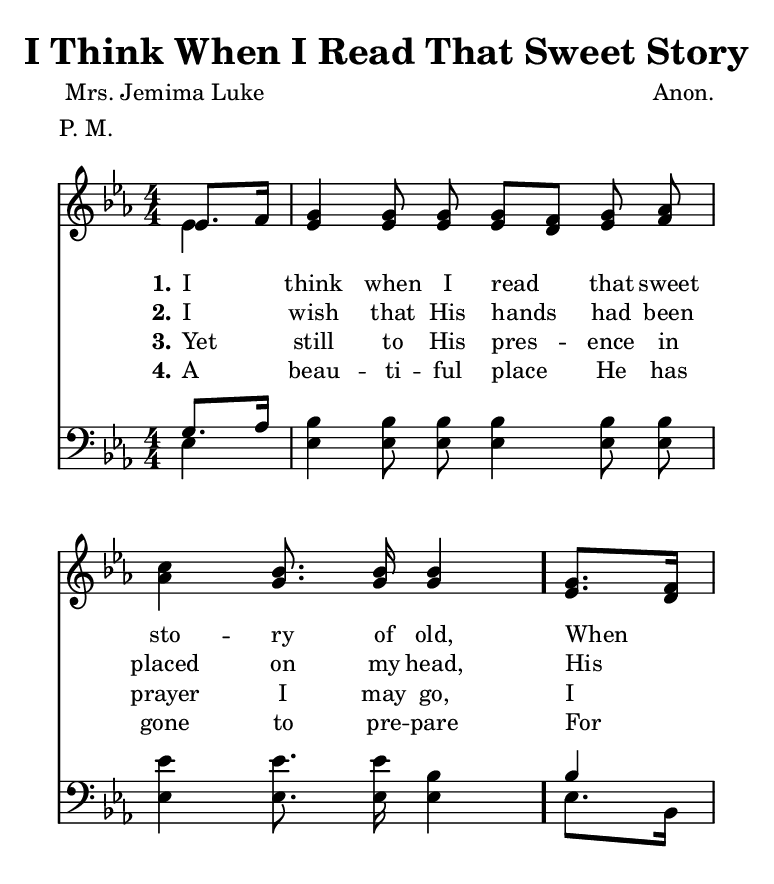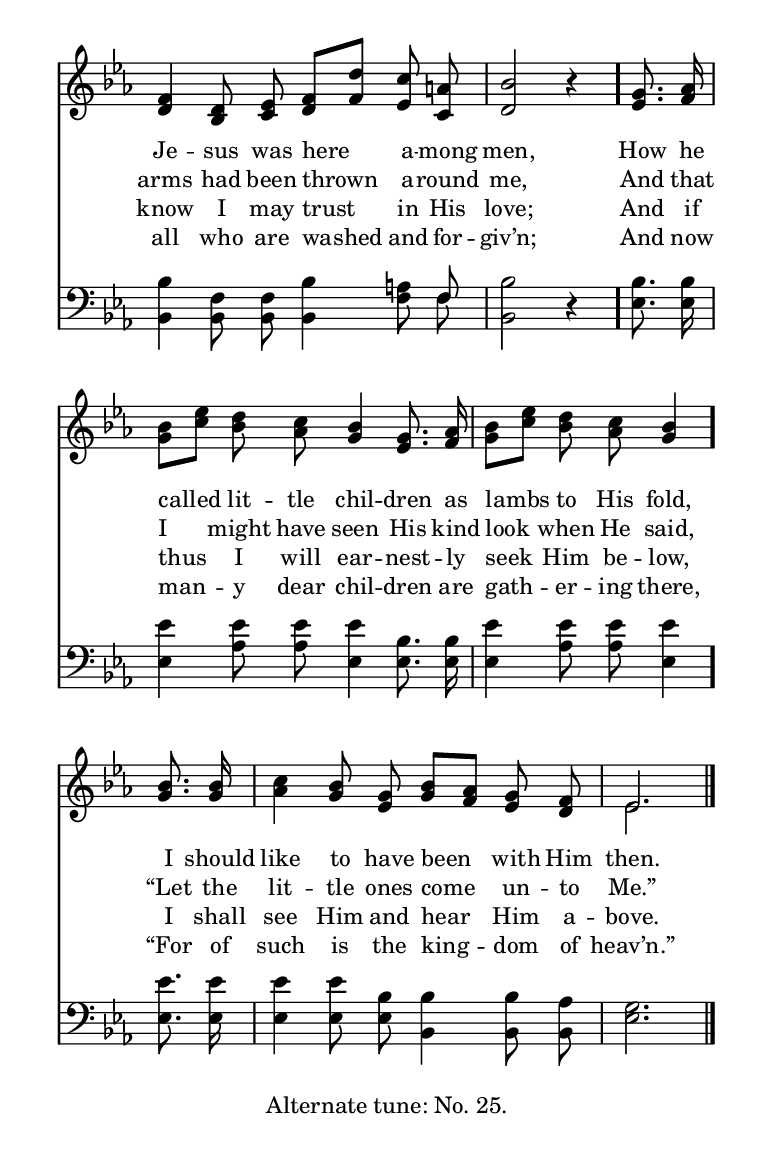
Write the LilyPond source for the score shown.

\include "common/global.ily"
\paper {
  \include "common/paper.ily"
  ragged-bottom = ##t
}

\header{
  hymnnumber = "309"
  title = "I Think When I Read That Sweet Story"
  tunename = "Sweet Story"
  meter = "P. M."
  poet = " Mrs. Jemima Luke"
  composer = "Anon."
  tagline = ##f
}

global = {
  \include "common/overrides.ily"
  \override Staff.TimeSignature.style = #'numbered
  \time 4/4
  \override Score.MetronomeMark.transparent = ##t % hide all fermata changes too
  \tempo 4=80
  \key ees \major
  \partial 4
  \autoBeamOff
}

notesSoprano = {
\global
\relative c' {

  ees8.[ f16] | g4 g8 g g[ f] g aes | c4 bes8. bes16 bes4
  g8.[ f16] | f4 d8 ees f[ d'] c a | bes2 r4
  g8. aes16 | bes8[ ees] d c bes4 g8. aes16 | bes8[ ees] d c bes4
  bes8. bes16 | c4 bes8 g bes[ aes] g f | ees2.

  \bar "|."

}
}

notesAlto = {
\global
\relative e' {

  ees4 | ees ees8 ees ees[ d] ees f | aes4 g8. g16 g4
  ees8.[ d16] | d4 bes8 c d8[ f] ees c | d2 r4
  ees8. f16 | g8[ c] bes aes g4 ees8. f16 | g8[ c] bes aes g4
  g8. g16 | aes4 g8 ees g[ f] ees d | ees2.

}
}

notesTenor = {
\global
\relative a {

  g8.[ aes16] | bes4 bes8 bes bes4 bes8 bes | ees4 ees8. ees16 bes4
  bes4 | bes f8 f bes4 a8 f | bes2 r4
  bes8. bes16 | ees4 ees8 ees ees4 bes8. bes16 | ees4 ees8 ees ees4
  ees8. ees16 | ees4 ees8 bes bes4 bes8 aes | g2.

}
}

notesBass = {
\global
\relative f {

  ees4 | ees ees8 ees ees4 ees8 ees | ees4 ees8. ees16 ees4
  ees8.[ bes16] | bes4 bes8 bes bes4 f'8 f | bes,2 r4
  ees8. ees16 | ees4 aes8 aes ees4 ees8. ees16 | ees4 aes8 aes ees4
  ees8. ees16 | ees4 ees8 ees bes4 bes8 bes | ees2.

}
}

wordsA = \lyricmode {
\set stanza = "1."

I think when I read that sweet sto -- ry of old, \bar "."
When Je -- sus was here a -- mong men, \bar "."
How he called lit -- tle chil -- dren as lambs to His fold, \bar "."
I should like to have been with Him then. \bar "."

}

wordsB = \lyricmode {
\set stanza = "2."

I wish that His hands had been placed on my head,
His arms had been thrown a -- round me,
And that I might have seen His kind look when He said,
“Let the lit -- tle ones come un -- to Me.”

}

wordsC = \lyricmode {
\set stanza = "3."

Yet still to His pres -- ence in prayer I may go,
I know I may trust in His love;
And if thus I will ear -- nest -- ly seek Him be -- low,
I shall see Him and hear Him a -- bove.

}

wordsD = \lyricmode {
\set stanza = "4."

A beau -- ti -- ful place He has gone to pre -- pare
For all who are washed and for -- giv’n;
And now man -- y dear chil -- dren are gath -- er -- ing there,
“For of such is the king -- dom of heav’n.”

}

\score {
  \context ChoirStaff <<
    \context Staff = upper <<
      \set Staff.autoBeaming = ##f
      \set ChoirStaff.systemStartDelimiter = #'SystemStartBar
      \set ChoirStaff.printPartCombineTexts = ##f
      \partcombine #'(2 . 9) \notesSoprano \notesAlto
      \context NullVoice = sopranos { \voiceOne << \notesSoprano >> }
      \context NullVoice = altos { \voiceTwo << \notesAlto >> }
      \context Lyrics = one   \lyricsto sopranos \wordsA
      \context Lyrics = two   \lyricsto sopranos \wordsB
      \context Lyrics = three \lyricsto sopranos \wordsC
      \context Lyrics = four  \lyricsto sopranos \wordsD
    >>
    \context Staff = men <<
      \set Staff.autoBeaming = ##f
      \clef bass
      \set ChoirStaff.printPartCombineTexts = ##f
      \partcombine #'(2 . 9) \notesTenor \notesBass
      \context NullVoice = tenors { \voiceOne << \notesTenor >> }
      \context NullVoice = basses { \voiceTwo << \notesBass >> }
    >>
  >>
  \layout {
    \include "common/layout.ily"
  }
  \midi{
    \include "common/midi.ily"
  }
}

\noPageBreak \markup { \vspace #2 \fill-line { \raise #2 \line { Alternate tune: No. 25. } } }

\version "2.19.49"  % necessary for upgrading to future LilyPond versions.

% vi:set et ts=2 sw=2 ai nocindent syntax=lilypond:
